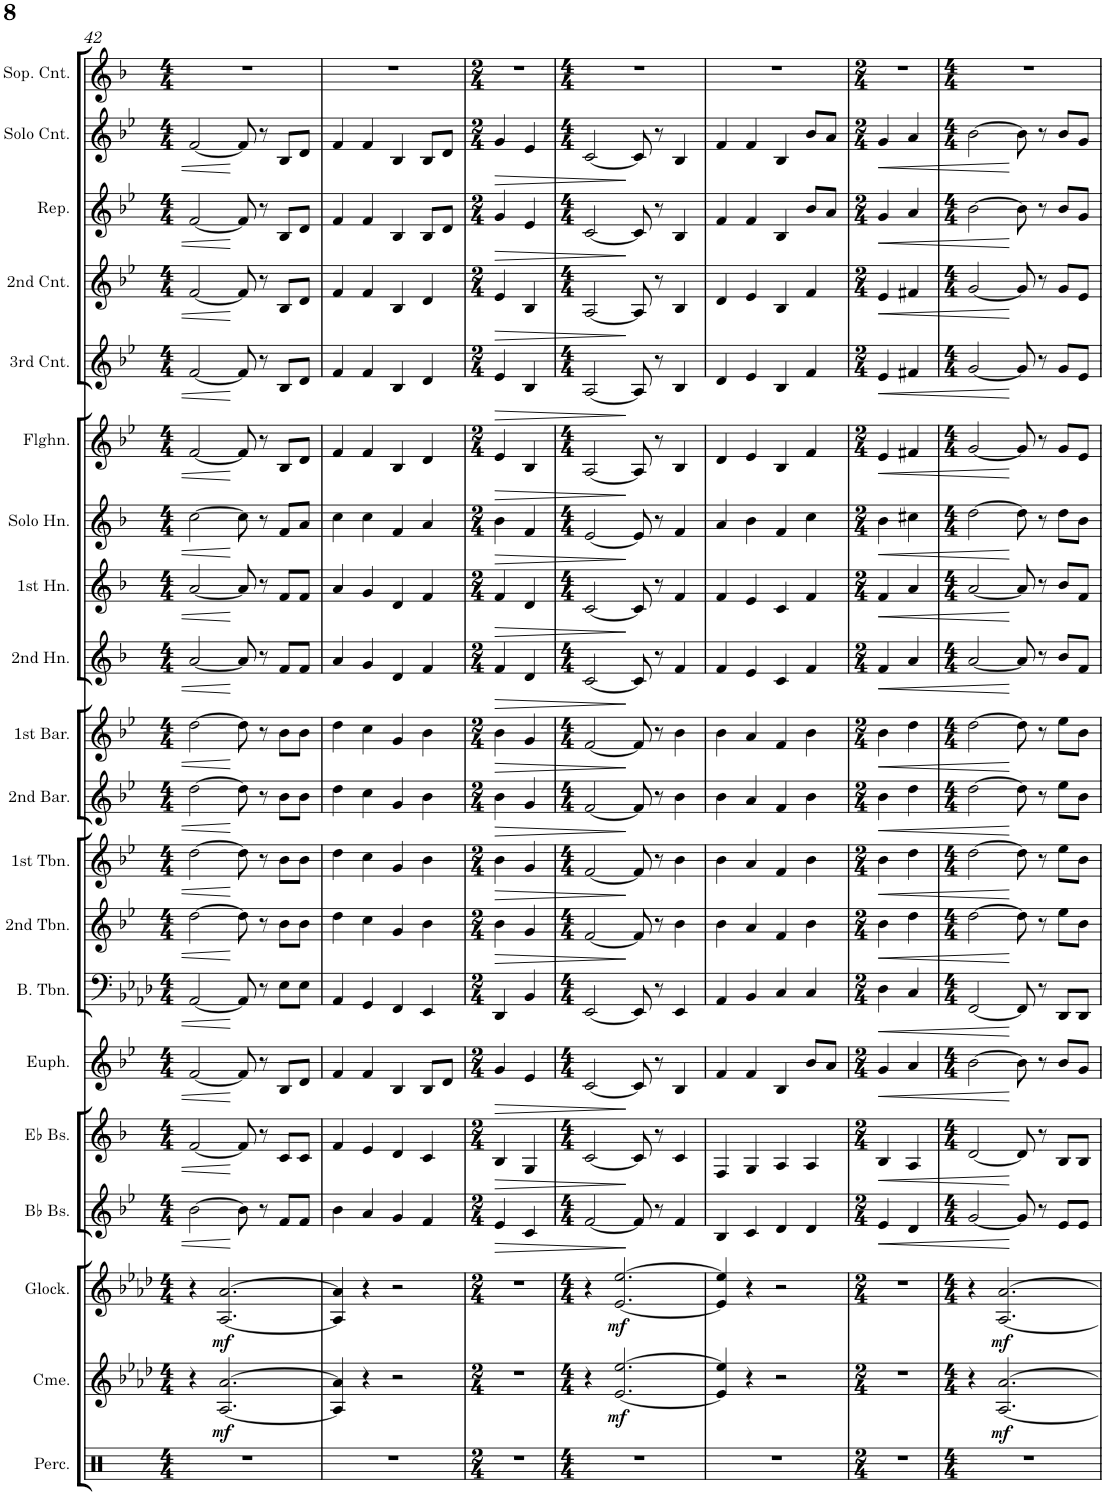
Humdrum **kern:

**kern	**kern	**dynam	**kern	**dynam	**kern	**dynam	**kern	**dynam	**kern	**dynam	**kern	**dynam	**kern	**dynam	**kern	**dynam	**kern	**dynam	**kern	**dynam	**kern	**dynam	**kern	**dynam	**kern	**dynam	**kern	**dynam	**kern	**dynam	**kern	**dynam	**kern	**dynam	**kern	**dynam	**kern
*part20	*part19	*part19	*part18	*part18	*part17	*part17	*part16	*part16	*part15	*part15	*part14	*part14	*part13	*part13	*part12	*part12	*part11	*part11	*part10	*part10	*part9	*part9	*part8	*part8	*part7	*part7	*part6	*part6	*part5	*part5	*part4	*part4	*part3	*part3	*part2	*part2	*part1
*staff20	*staff19	*staff19	*staff18	*staff18	*staff17	*staff17	*staff16	*staff16	*staff15	*staff15	*staff14	*staff14	*staff13	*staff13	*staff12	*staff12	*staff11	*staff11	*staff10	*staff10	*staff9	*staff9	*staff8	*staff8	*staff7	*staff7	*staff6	*staff6	*staff5	*staff5	*staff4	*staff4	*staff3	*staff3	*staff2	*staff2	*staff1
*I"Percussion	*I"Chimes	*	*I"Glockenspiel	*	*I"Bb Bass	*	*I"Eb Bass	*	*I"Euphonium	*	*I"Bass Trombone	*	*I"2nd Trombone	*	*I"1st Trombone	*	*I"2nd Baritone	*	*I"1st Baritone	*	*I"2nd Horn	*	*I"1st Horn	*	*I"Solo Horn	*	*I"Flugelhorn	*	*I"3rd Cornet	*	*I"2nd Cornet	*	*I"Repiano	*	*I"Solo Cornet	*	*I"Soprano Cornet
*I'Perc.	*I'Cme.	*	*I'Glock.	*	*I'Bb Bs.	*	*I'Eb Bs.	*	*I'Euph.	*	*I'B. Tbn.	*	*I'2nd Tbn.	*	*I'1st Tbn.	*	*I'2nd Bar.	*	*I'1st Bar.	*	*I'2nd Hn.	*	*I'1st Hn.	*	*I'Solo Hn.	*	*I'Flghn.	*	*I'3rd Cnt.	*	*I'2nd Cnt.	*	*I'Rep.	*	*I'Solo Cnt.	*	*I'Sop. Cnt.
!!LO:PB:g=z
*clefX	*clefG2	*	*clefG2	*	*clefG2	*	*clefG2	*	*clefG2	*	*clefF4	*	*clefG2	*	*clefG2	*	*clefG2	*	*clefG2	*	*clefG2	*	*clefG2	*	*clefG2	*	*clefG2	*	*clefG2	*	*clefG2	*	*clefG2	*	*clefG2	*	*clefG2
*	*	*	*Trd-14c-24	*	*Trd15c26	*	*Trd12c21	*	*Trd8c14	*	*	*	*Trd8c14	*	*Trd8c14	*	*Trd8c14	*	*Trd8c14	*	*Trd5c9	*	*Trd5c9	*	*Trd5c9	*	*Trd1c2	*	*Trd1c2	*	*Trd1c2	*	*Trd1c2	*	*Trd1c2	*	*Trd-2c-3
*k[]	*k[b-e-a-d-]	*	*k[b-e-a-d-]	*	*k[b-e-]	*	*k[b-]	*	*k[b-e-]	*	*k[b-e-a-d-]	*	*k[b-e-]	*	*k[b-e-]	*	*k[b-e-]	*	*k[b-e-]	*	*k[b-]	*	*k[b-]	*	*k[b-]	*	*k[b-e-]	*	*k[b-e-]	*	*k[b-e-]	*	*k[b-e-]	*	*k[b-e-]	*	*k[b-]
*M4/4	*M4/4	*	*M4/4	*	*M4/4	*	*M4/4	*	*M4/4	*	*M4/4	*	*M4/4	*	*M4/4	*	*M4/4	*	*M4/4	*	*M4/4	*	*M4/4	*	*M4/4	*	*M4/4	*	*M4/4	*	*M4/4	*	*M4/4	*	*M4/4	*	*M4/4
=42	=42	=42	=42	=42	=42	=42	=42	=42	=42	=42	=42	=42	=42	=42	=42	=42	=42	=42	=42	=42	=42	=42	=42	=42	=42	=42	=42	=42	=42	=42	=42	=42	=42	=42	=42	=42	=42
1r	4r	.	4r	.	[2b-\	.	[2f/	.	[2f/	.	[2AA-/	.	[2dd\	.	[2dd\	.	[2dd\	.	[2dd\	.	[2a/	.	[2a/	.	[2cc\	.	[2f/	.	[2f/	.	[2f/	.	[2f/	.	[2f/	.	1r
!	!	!LO:DY:b	!	!LO:DY:b	!	!	!	!	!	!	!	!	!	!	!	!	!	!	!	!	!	!	!	!	!	!	!	!	!	!	!	!	!	!	!	!	!
.	[2.A-/ [2.a-/	mf	[2.A-/ [2.a-/	mf	.	.	.	.	.	.	.	.	.	.	.	.	.	.	.	.	.	.	.	.	.	.	.	.	.	.	.	.	.	.	.	.	.
.	.	.	.	.	8b-\]	.	8f/]	.	8f/]	.	8AA-/]	.	8dd\]	.	8dd\]	.	8dd\]	.	8dd\]	.	8a/]	.	8a/]	.	8cc\]	.	8f/]	.	8f/]	.	8f/]	.	8f/]	.	8f/]	.	.
.	.	.	.	.	8r	.	8r	.	8r	.	8r	.	8r	.	8r	.	8r	.	8r	.	8r	.	8r	.	8r	.	8r	.	8r	.	8r	.	8r	.	8r	.	.
.	.	.	.	.	8f/L	.	8c/L	.	8B-/L	.	8E-\L	.	8b-\L	.	8b-\L	.	8b-\L	.	8b-\L	.	8f/L	.	8f/L	.	8f/L	.	8B-/L	.	8B-/L	.	8B-/L	.	8B-/L	.	8B-/L	.	.
.	.	.	.	.	8f/J	.	8c/J	.	8d/J	.	8E-\J	.	8b-\J	.	8b-\J	.	8b-\J	.	8b-\J	.	8f/J	.	8f/J	.	8a/J	.	8d/J	.	8d/J	.	8d/J	.	8d/J	.	8d/J	.	.
=43	=43	=43	=43	=43	=43	=43	=43	=43	=43	=43	=43	=43	=43	=43	=43	=43	=43	=43	=43	=43	=43	=43	=43	=43	=43	=43	=43	=43	=43	=43	=43	=43	=43	=43	=43	=43	=43
1r	4A-/] 4a-/]	.	4A-/] 4a-/]	.	4b-\	.	4f/	.	4f/	.	4AA-/	.	4dd\	.	4dd\	.	4dd\	.	4dd\	.	4a/	.	4a/	.	4cc\	.	4f/	.	4f/	.	4f/	.	4f/	.	4f/	.	1r
.	4r	.	4r	.	4a/	.	4e/	.	4f/	.	4GG/	.	4cc\	.	4cc\	.	4cc\	.	4cc\	.	4g/	.	4g/	.	4cc\	.	4f/	.	4f/	.	4f/	.	4f/	.	4f/	.	.
.	2r	.	2r	.	4g/	.	4d/	.	4B-/	.	4FF/	.	4g/	.	4g/	.	4g/	.	4g/	.	4d/	.	4d/	.	4f/	.	4B-/	.	4B-/	.	4B-/	.	4B-/	.	4B-/	.	.
.	.	.	.	.	4f/	.	4c/	.	8B-/L	.	4EE-/	.	4b-\	.	4b-\	.	4b-\	.	4b-\	.	4f/	.	4f/	.	4a/	.	4d/	.	4d/	.	4d/	.	8B-/L	.	8B-/L	.	.
.	.	.	.	.	.	.	.	.	8d/J	.	.	.	.	.	.	.	.	.	.	.	.	.	.	.	.	.	.	.	.	.	.	.	8d/J	.	8d/J	.	.
=44	=44	=44	=44	=44	=44	=44	=44	=44	=44	=44	=44	=44	=44	=44	=44	=44	=44	=44	=44	=44	=44	=44	=44	=44	=44	=44	=44	=44	=44	=44	=44	=44	=44	=44	=44	=44	=44
*M2/4	*M2/4	*	*M2/4	*	*M2/4	*	*M2/4	*	*M2/4	*	*M2/4	*	*M2/4	*	*M2/4	*	*M2/4	*	*M2/4	*	*M2/4	*	*M2/4	*	*M2/4	*	*M2/4	*	*M2/4	*	*M2/4	*	*M2/4	*	*M2/4	*	*M2/4
!	!	!	!	!	!	!LO:HP:b	!	!LO:HP:b	!	!LO:HP:b	!	!	!	!LO:HP:b	!	!LO:HP:b	!	!LO:HP:b	!	!LO:HP:b	!	!LO:HP:b	!	!LO:HP:b	!	!LO:HP:b	!	!LO:HP:b	!	!LO:HP:b	!	!LO:HP:b	!	!LO:HP:b	!	!LO:HP:b	!
2r	2r	.	2r	.	4e-/	>	4B-/	>	4g/	>	4DD-/	.	4b-\	>	4b-\	>	4b-\	>	4b-\	>	4f/	>	4f/	>	4b-\	>	4e-/	>	4e-/	>	4e-/	>	4g/	>	4g/	>	2r
.	.	.	.	.	4c/	.	4G/	.	4e-/	.	4BB-/	.	4g/	.	4g/	.	4g/	.	4g/	.	4d/	.	4d/	.	4f/	.	4B-/	.	4B-/	.	4B-/	.	4e-/	.	4e-/	.	.
=45	=45	=45	=45	=45	=45	=45	=45	=45	=45	=45	=45	=45	=45	=45	=45	=45	=45	=45	=45	=45	=45	=45	=45	=45	=45	=45	=45	=45	=45	=45	=45	=45	=45	=45	=45	=45	=45
*M4/4	*M4/4	*	*M4/4	*	*M4/4	*	*M4/4	*	*M4/4	*	*M4/4	*	*M4/4	*	*M4/4	*	*M4/4	*	*M4/4	*	*M4/4	*	*M4/4	*	*M4/4	*	*M4/4	*	*M4/4	*	*M4/4	*	*M4/4	*	*M4/4	*	*M4/4
1r	4r	.	4r	.	[2f/	.	[2c/	.	[2c/	.	[2EE-/	.	[2f/	.	[2f/	.	[2f/	.	[2f/	.	[2c/	.	[2c/	.	[2e/	.	[2A/	.	[2A/	.	[2A/	.	[2c/	.	[2c/	.	1r
!	!	!LO:DY:b	!	!LO:DY:b	!	!	!	!	!	!	!	!	!	!	!	!	!	!	!	!	!	!	!	!	!	!	!	!	!	!	!	!	!	!	!	!	!
.	[2.e-/ [2.ee-/	mf	[2.e-/ [2.ee-/	mf	.	.	.	.	.	.	.	.	.	.	.	.	.	.	.	.	.	.	.	.	.	.	.	.	.	.	.	.	.	.	.	.	.
.	.	.	.	.	8f/]	]	8c/]	]	8c/]	]	8EE-/]	.	8f/]	]	8f/]	]	8f/]	]	8f/]	]	8c/]	]	8c/]	]	8e/]	]	8A/]	]	8A/]	]	8A/]	]	8c/]	]	8c/]	]	.
.	.	.	.	.	8r	.	8r	.	8r	.	8r	.	8r	.	8r	.	8r	.	8r	.	8r	.	8r	.	8r	.	8r	.	8r	.	8r	.	8r	.	8r	.	.
.	.	.	.	.	4f/	.	4c/	.	4B-/	.	4EE-/	.	4b-\	.	4b-\	.	4b-\	.	4b-\	.	4f/	.	4f/	.	4f/	.	4B-/	.	4B-/	.	4B-/	.	4B-/	.	4B-/	.	.
=46	=46	=46	=46	=46	=46	=46	=46	=46	=46	=46	=46	=46	=46	=46	=46	=46	=46	=46	=46	=46	=46	=46	=46	=46	=46	=46	=46	=46	=46	=46	=46	=46	=46	=46	=46	=46	=46
1r	4e-/] 4ee-/]	.	4e-/] 4ee-/]	.	4B-/	.	4F/	.	4f/	.	4AA-/	.	4b-\	.	4b-\	.	4b-\	.	4b-\	.	4f/	.	4f/	.	4a/	.	4d/	.	4d/	.	4d/	.	4f/	.	4f/	.	1r
.	4r	.	4r	.	4c/	.	4G/	.	4f/	.	4BB-/	.	4a/	.	4a/	.	4a/	.	4a/	.	4e/	.	4e/	.	4b-\	.	4e-/	.	4e-/	.	4e-/	.	4f/	.	4f/	.	.
.	2r	.	2r	.	4d/	.	4A/	.	4B-/	.	4C/	.	4f/	.	4f/	.	4f/	.	4f/	.	4c/	.	4c/	.	4f/	.	4B-/	.	4B-/	.	4B-/	.	4B-/	.	4B-/	.	.
.	.	.	.	.	4d/	.	4A/	.	8b-/L	.	4C/	.	4b-\	.	4b-\	.	4b-\	.	4b-\	.	4f/	.	4f/	.	4cc\	.	4f/	.	4f/	.	4f/	.	8b-/L	.	8b-/L	.	.
.	.	.	.	.	.	.	.	.	8a/J	.	.	.	.	.	.	.	.	.	.	.	.	.	.	.	.	.	.	.	.	.	.	.	8a/J	.	8a/J	.	.
=47	=47	=47	=47	=47	=47	=47	=47	=47	=47	=47	=47	=47	=47	=47	=47	=47	=47	=47	=47	=47	=47	=47	=47	=47	=47	=47	=47	=47	=47	=47	=47	=47	=47	=47	=47	=47	=47
*M2/4	*M2/4	*	*M2/4	*	*M2/4	*	*M2/4	*	*M2/4	*	*M2/4	*	*M2/4	*	*M2/4	*	*M2/4	*	*M2/4	*	*M2/4	*	*M2/4	*	*M2/4	*	*M2/4	*	*M2/4	*	*M2/4	*	*M2/4	*	*M2/4	*	*M2/4
!	!	!	!	!	!	!LO:HP:b	!	!LO:HP:b	!	!LO:HP:b	!	!LO:HP:b	!	!LO:HP:b	!	!LO:HP:b	!	!LO:HP:b	!	!LO:HP:b	!	!LO:HP:b	!	!LO:HP:b	!	!LO:HP:b	!	!LO:HP:b	!	!LO:HP:b	!	!LO:HP:b	!	!LO:HP:b	!	!LO:HP:b	!
2r	2r	.	2r	.	4e-/	<	4B-/	<	4g/	<	4D-\	<	4b-\	<	4b-\	<	4b-\	<	4b-\	<	4f/	<	4f/	<	4b-\	<	4e-/	<	4e-/	<	4e-/	<	4g/	<	4g/	<	2r
.	.	.	.	.	4d/	.	4A/	.	4a/	.	4C/	.	4dd\	.	4dd\	.	4dd\	.	4dd\	.	4a/	.	4a/	.	4cc#X\	.	4f#X/	.	4f#X/	.	4f#X/	.	4a/	.	4a/	.	.
=48	=48	=48	=48	=48	=48	=48	=48	=48	=48	=48	=48	=48	=48	=48	=48	=48	=48	=48	=48	=48	=48	=48	=48	=48	=48	=48	=48	=48	=48	=48	=48	=48	=48	=48	=48	=48	=48
*M4/4	*M4/4	*	*M4/4	*	*M4/4	*	*M4/4	*	*M4/4	*	*M4/4	*	*M4/4	*	*M4/4	*	*M4/4	*	*M4/4	*	*M4/4	*	*M4/4	*	*M4/4	*	*M4/4	*	*M4/4	*	*M4/4	*	*M4/4	*	*M4/4	*	*M4/4
1r	4r	.	4r	.	[2g/	.	[2d/	.	[2b-\	.	[2FF/	.	[2dd\	.	[2dd\	.	[2dd\	.	[2dd\	.	[2a/	.	[2a/	.	[2dd\	.	[2g/	.	[2g/	.	[2g/	.	[2b-\	.	[2b-\	.	1r
!	!	!LO:DY:b	!	!LO:DY:b	!	!	!	!	!	!	!	!	!	!	!	!	!	!	!	!	!	!	!	!	!	!	!	!	!	!	!	!	!	!	!	!	!
.	[2.A-/ [2.a-/	mf	[2.A-/ [2.a-/	mf	.	.	.	.	.	.	.	.	.	.	.	.	.	.	.	.	.	.	.	.	.	.	.	.	.	.	.	.	.	.	.	.	.
.	.	.	.	.	8g/]	[	8d/]	[	8b-\]	[	8FF/]	[	8dd\]	[	8dd\]	[	8dd\]	[	8dd\]	[	8a/]	[	8a/]	[	8dd\]	[	8g/]	[	8g/]	[	8g/]	[	8b-\]	[	8b-\]	[	.
.	.	.	.	.	8r	.	8r	.	8r	.	8r	.	8r	.	8r	.	8r	.	8r	.	8r	.	8r	.	8r	.	8r	.	8r	.	8r	.	8r	.	8r	.	.
.	.	.	.	.	8e-/L	.	8B-/L	.	8b-/L	.	8DD-/L	.	8ee-\L	.	8ee-\L	.	8ee-\L	.	8ee-\L	.	8b-/L	.	8b-/L	.	8dd\L	.	8g/L	.	8g/L	.	8g/L	.	8b-/L	.	8b-/L	.	.
.	.	.	.	.	8e-/J	.	8B-/J	.	8g/J	.	8DD-/J	.	8b-\J	.	8b-\J	.	8b-\J	.	8b-\J	.	8f/J	.	8f/J	.	8b-\J	.	8e-/J	.	8e-/J	.	8e-/J	.	8g/J	.	8g/J	.	.
=	=	=	=	=	=	=	=	=	=	=	=	=	=	=	=	=	=	=	=	=	=	=	=	=	=	=	=	=	=	=	=	=	=	=	=	=	=
*-	*-	*-	*-	*-	*-	*-	*-	*-	*-	*-	*-	*-	*-	*-	*-	*-	*-	*-	*-	*-	*-	*-	*-	*-	*-	*-	*-	*-	*-	*-	*-	*-	*-	*-	*-	*-	*-
